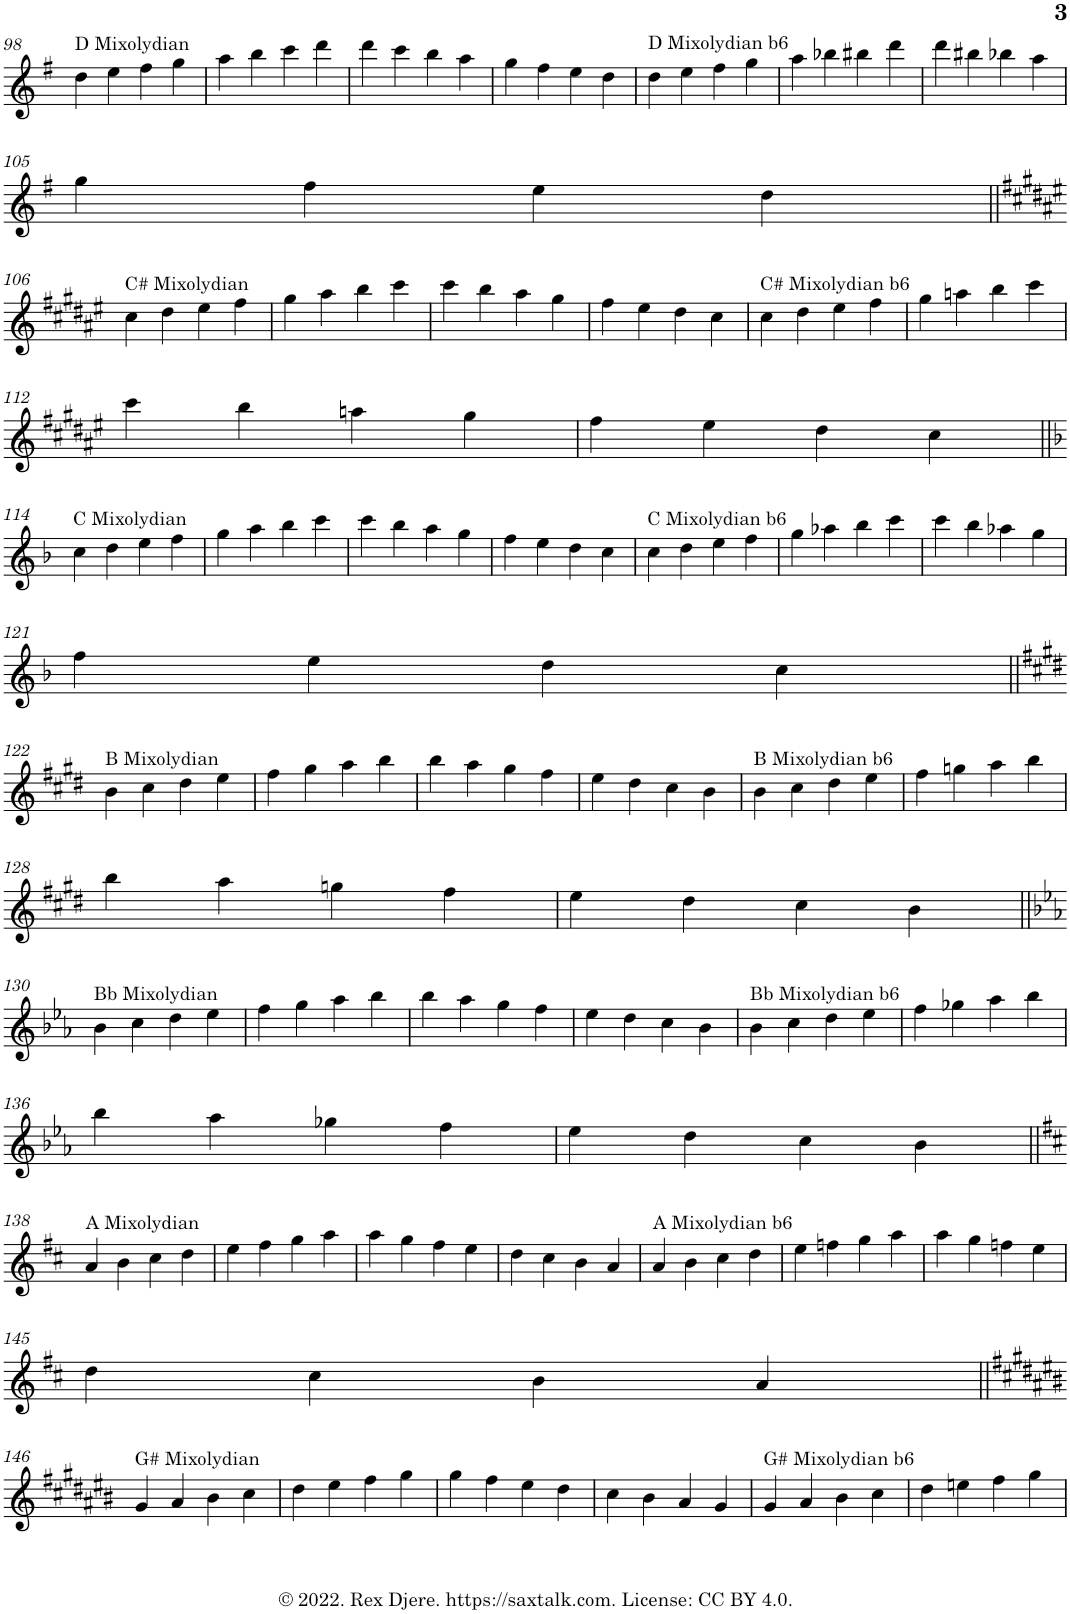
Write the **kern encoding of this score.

**kern
*part1
*staff1
*I"Alto Saxophone
*I'A. Sax.
!!LO:PB:g=z
*clefG2
*Trd5c9
*k[f#]
*M4/4
=98
!LO:TX:a:t=D Mixolydian
4dd\
4ee\
4ff#\
4gg\
=99
4aa\
4bb\
4ccc\
4ddd\
=100
4ddd\
4ccc\
4bb\
4aa\
=101
4gg\
4ff#\
4ee\
4dd\
=102
!LO:TX:a:t=D Mixolydian b6
4dd\
4ee\
4ff#\
4gg\
=103
4aa\
4bb-X\
4bb#X\
4ddd\
=104
4ddd\
4bb#X\
4bb-X\
4aa\
!!LO:LB:g=z
=105
4gg\
4ff#\
4ee\
4dd\
!!LO:LB:g=z
=106||
*k[f#c#g#d#a#e#]
!LO:TX:a:t=C# Mixolydian
4cc#\
4dd#\
4ee#\
4ff#\
=107
4gg#\
4aa#\
4bb\
4ccc#\
=108
4ccc#\
4bb\
4aa#\
4gg#\
=109
4ff#\
4ee#\
4dd#\
4cc#\
=110
!LO:TX:a:t=C# Mixolydian b6
4cc#\
4dd#\
4ee#\
4ff#\
=111
4gg#\
4aan\
4bb\
4ccc#\
!!LO:LB:g=z
=112
4ccc#\
4bb\
4aan\
4gg#\
=113
4ff#\
4ee#\
4dd#\
4cc#\
!!LO:LB:g=z
=114||
*k[b-]
!LO:TX:a:t=C Mixolydian
4cc\
4dd\
4ee\
4ff\
=115
4gg\
4aa\
4bb-\
4ccc\
=116
4ccc\
4bb-\
4aa\
4gg\
=117
4ff\
4ee\
4dd\
4cc\
=118
!LO:TX:a:t=C Mixolydian b6
4cc\
4dd\
4ee\
4ff\
=119
4gg\
4aa-X\
4bb-\
4ccc\
=120
4ccc\
4bb-\
4aa-X\
4gg\
!!LO:LB:g=z
=121
4ff\
4ee\
4dd\
4cc\
!!LO:LB:g=z
=122||
*k[f#c#g#d#]
!LO:TX:a:t=B Mixolydian
4b\
4cc#\
4dd#\
4ee\
=123
4ff#\
4gg#\
4aa\
4bb\
=124
4bb\
4aa\
4gg#\
4ff#\
=125
4ee\
4dd#\
4cc#\
4b\
=126
!LO:TX:a:t=B Mixolydian b6
4b\
4cc#\
4dd#\
4ee\
=127
4ff#\
4ggn\
4aa\
4bb\
!!LO:LB:g=z
=128
4bb\
4aa\
4ggn\
4ff#\
=129
4ee\
4dd#\
4cc#\
4b\
!!LO:LB:g=z
=130||
*k[b-e-a-]
!LO:TX:a:t=Bb Mixolydian
4b-\
4cc\
4dd\
4ee-\
=131
4ff\
4gg\
4aa-\
4bb-\
=132
4bb-\
4aa-\
4gg\
4ff\
=133
4ee-\
4dd\
4cc\
4b-\
=134
!LO:TX:a:t=Bb Mixolydian b6
4b-\
4cc\
4dd\
4ee-\
=135
4ff\
4gg-X\
4aa-\
4bb-\
!!LO:LB:g=z
=136
4bb-\
4aa-\
4gg-X\
4ff\
=137
4ee-\
4dd\
4cc\
4b-\
!!LO:LB:g=z
=138||
*k[f#c#]
!LO:TX:a:t=A Mixolydian
4a/
4b\
4cc#\
4dd\
=139
4ee\
4ff#\
4gg\
4aa\
=140
4aa\
4gg\
4ff#\
4ee\
=141
4dd\
4cc#\
4b\
4a/
=142
!LO:TX:a:t=A Mixolydian b6
4a/
4b\
4cc#\
4dd\
=143
4ee\
4ffn\
4gg\
4aa\
=144
4aa\
4gg\
4ffn\
4ee\
!!LO:LB:g=z
=145
4dd\
4cc#\
4b\
4a/
!!LO:LB:g=z
=146||
*k[f#c#g#d#a#e#b#]
!LO:TX:a:t=G# Mixolydian
4g#/
4a#/
4b#\
4cc#\
=147
4dd#\
4ee#\
4ff#\
4gg#\
=148
4gg#\
4ff#\
4ee#\
4dd#\
=149
4cc#\
4b#\
4a#/
4g#/
=150
!LO:TX:a:t=G# Mixolydian b6
4g#/
4a#/
4b#\
4cc#\
=151
4dd#\
4een\
4ff#\
4gg#\
=
*-
